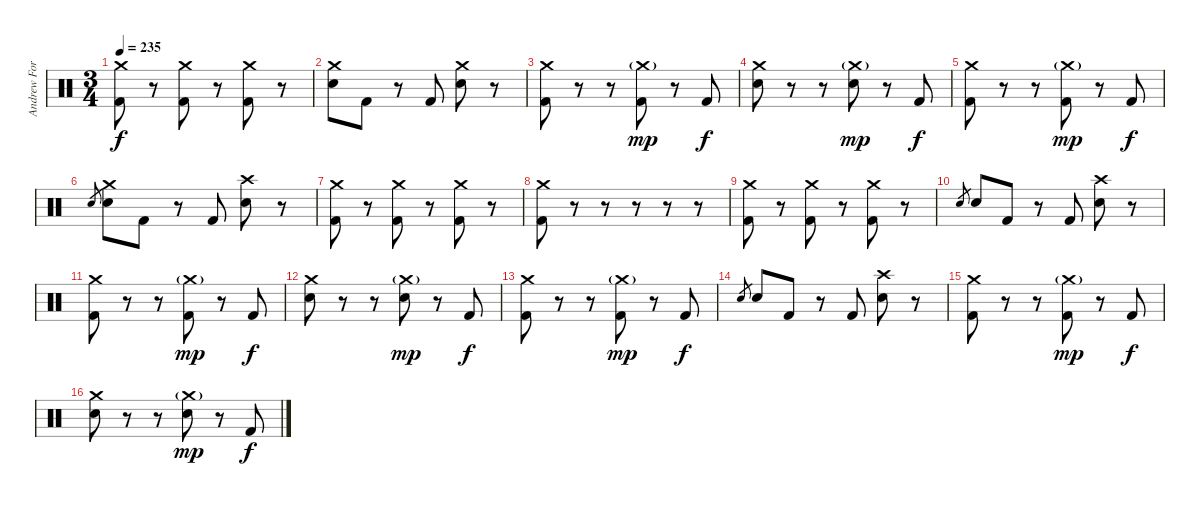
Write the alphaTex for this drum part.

\track ("Andrew Forsman" "Andrew For") {instrument percussion}
\staff {score}
\articulation defaults
\ts (3 4)
\tempo 235
\clef neutral
\ks c
("Kick (hit) 2" "Crash medium (hit)").8{dy f} r.8 ("Kick (hit) 2" "Crash medium (hit)").8 r.8 ("Kick (hit) 2" "Crash medium (hit)").8 r.8 |
("Electric Snare (hit)" "Crash medium (hit)").8 "Kick (hit) 2".8 r.8 "Kick (hit) 2".8 ("Electric Snare (hit)" "Crash medium (hit)").8 r.8 |
("Kick (hit) 2" "Crash medium (hit)").8 r.8 r.8 ("Kick (hit) 2" "Crash medium (hit)"{g}).8{dy mp} r.8 "Kick (hit) 2".8{dy f} |
("Electric Snare (hit)" "Crash medium (hit)").8 r.8 r.8 ("Electric Snare (hit)" "Crash medium (hit)"{g}).8{dy mp} r.8 "Kick (hit) 2".8{dy f} |
("Kick (hit) 2" "Crash medium (hit)").8 r.8 r.8 ("Kick (hit) 2" "Crash medium (hit)"{g}).8{dy mp} r.8 "Kick (hit) 2".8{dy f} |
"Electric Snare (hit)".8{gr} ("Electric Snare (hit)" "Crash medium (hit)").8 "Kick (hit) 2".8 r.8 "Kick (hit) 2".8 ("Electric Snare (hit)" "Crash high (hit)").8 r.8 |
("Kick (hit) 2" "Crash medium (hit)").8 r.8 ("Kick (hit) 2" "Crash medium (hit)").8 r.8 ("Kick (hit) 2" "Crash medium (hit)").8 r.8 |
("Kick (hit) 2" "Crash medium (hit)").8 r.8 r.8{volume 0} r.8 r.8 r.8 |
("Kick (hit) 2" "Crash medium (hit)").8{volume 16} r.8 ("Kick (hit) 2" "Crash medium (hit)").8 r.8 ("Kick (hit) 2" "Crash medium (hit)").8 r.8 |
"Electric Snare (hit)".8{gr} "Electric Snare (hit)".8 "Kick (hit) 2".8 r.8 "Kick (hit) 2".8 ("Electric Snare (hit)" "Crash high (hit)").8 r.8 |
("Kick (hit) 2" "Crash medium (hit)").8 r.8 r.8 ("Kick (hit) 2" "Crash medium (hit)"{g}).8{dy mp} r.8 "Kick (hit) 2".8{dy f} |
("Electric Snare (hit)" "Crash medium (hit)").8 r.8 r.8 ("Electric Snare (hit)" "Crash medium (hit)"{g}).8{dy mp} r.8 "Kick (hit) 2".8{dy f} |
("Kick (hit) 2" "Crash medium (hit)").8 r.8 r.8 ("Kick (hit) 2" "Crash medium (hit)"{g}).8{dy mp} r.8 "Kick (hit) 2".8{dy f} |
"Electric Snare (hit)".8{gr} "Electric Snare (hit)".8 "Kick (hit) 2".8 r.8 "Kick (hit) 2".8 ("Electric Snare (hit)" "Crash high (hit)").8 r.8 |
("Kick (hit) 2" "Crash medium (hit)").8 r.8 r.8 ("Kick (hit) 2" "Crash medium (hit)"{g}).8{dy mp} r.8 "Kick (hit) 2".8{dy f} |
("Electric Snare (hit)" "Crash medium (hit)").8 r.8 r.8 ("Electric Snare (hit)" "Crash medium (hit)"{g}).8{dy mp} r.8 "Kick (hit) 2".8{dy f}
